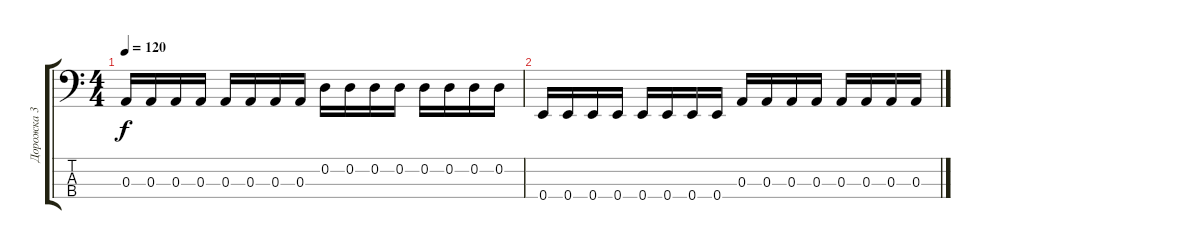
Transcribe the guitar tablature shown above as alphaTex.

\track ("Дорожка 3" "Дорожка 3") {instrument electricbassfinger}
\staff {score tabs}
\tuning (G2 D2 A1 E1) {hide}
\ts (4 4)
\tempo 120
\clef f4
\ks c
0.3.16{dy f} 0.3.16 0.3.16 0.3.16 0.3.16 0.3.16 0.3.16 0.3.16 0.2.16 0.2.16 0.2.16 0.2.16 0.2.16 0.2.16 0.2.16 0.2.16 |
0.4.16 0.4.16 0.4.16 0.4.16 0.4.16 0.4.16 0.4.16 0.4.16 0.3.16 0.3.16 0.3.16 0.3.16 0.3.16 0.3.16 0.3.16 0.3.16
